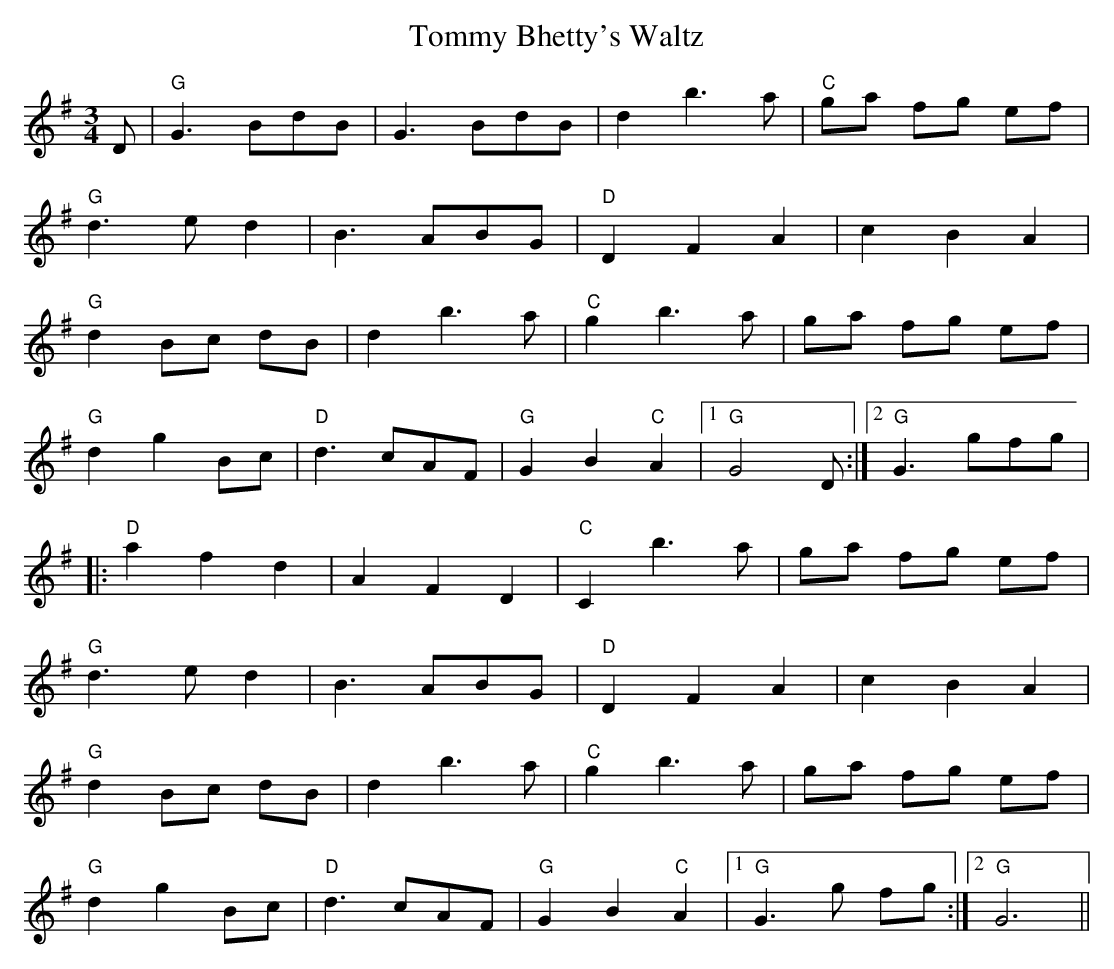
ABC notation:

X:1
T:Tommy Bhetty's Waltz
M:3/4
L:1/8
K:G
D|"G"G3 BdB|G3 BdB|d2 b3 a|"C"ga fg ef|
"G"d3 e d2|B3 ABG|"D"D2 F2 A2|c2 B2 A2|
"G"d2 Bc dB|d2 b3 a|"C"g2 b3 a|ga fg ef|
"G"d2 g2 Bc|"D"d3 cAF|"G"G2 B2 "C"A2|1 "G"G4 D :|2 "G"G3 gfg|
|:"D"a2 f2 d2|A2 F2 D2|"C"C2 b3 a|ga fg ef|
"G"d3 e d2|B3 ABG|"D"D2 F2 A2|c2 B2 A2|
"G"d2 Bc dB|d2 b3 a|"C"g2 b3a|ga fg ef|
"G"d2 g2 Bc|"D"d3 cAF|"G"G2 B2 "C"A2|1 "G"G3 g fg:|2 "G"G6||
